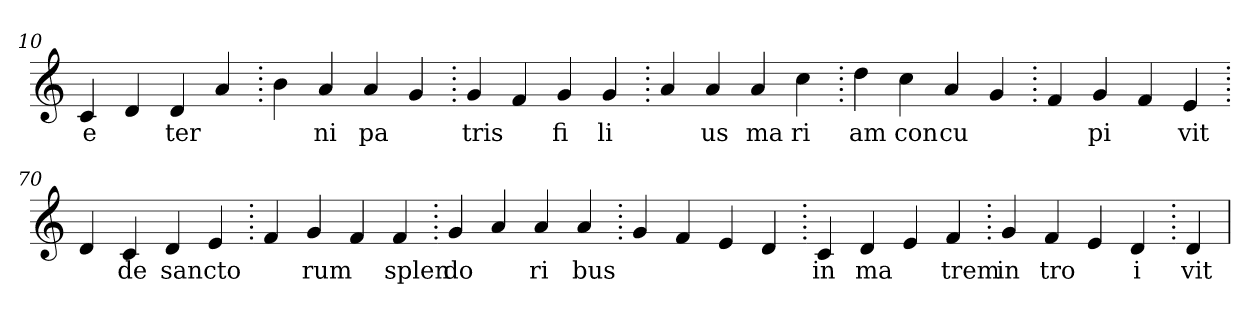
**kern	**text
*part1	*part1
*staff1	*staff1
*clefG2	*
=10.	=10.
4c	e
4d	.
4d	ter
4a	.
=20.	=20.
4b	.
4a	ni
4a	pa
4g	.
=30.	=30.
4g	tris
4f	.
4g	fi
4g	li
=40.	=40.
4a	.
4a	us
4a	ma
4cc	ri
=50.	=50.
4dd	am
4cc	con
4a	cu
4g	.
=60.	=60.
4f	.
4g	pi
4f	.
4e	vit
=70.	=70.
4d	.
4c	de
4d	san
4e	cto
=80.	=80.
4f	.
4g	rum
4f	.
4f	splen
=90.	=90.
4g	do
4a	.
4a	ri
4a	bus
=100.	=100.
4g	.
4f	.
4e	.
4d	.
=110.	=110.
4c	in
4d	ma
4e	.
4f	trem
=120.	=120.
4g	in
4f	tro
4e	.
4d	i
=130.	=130.
4d	vit
=	=
*-	*-
